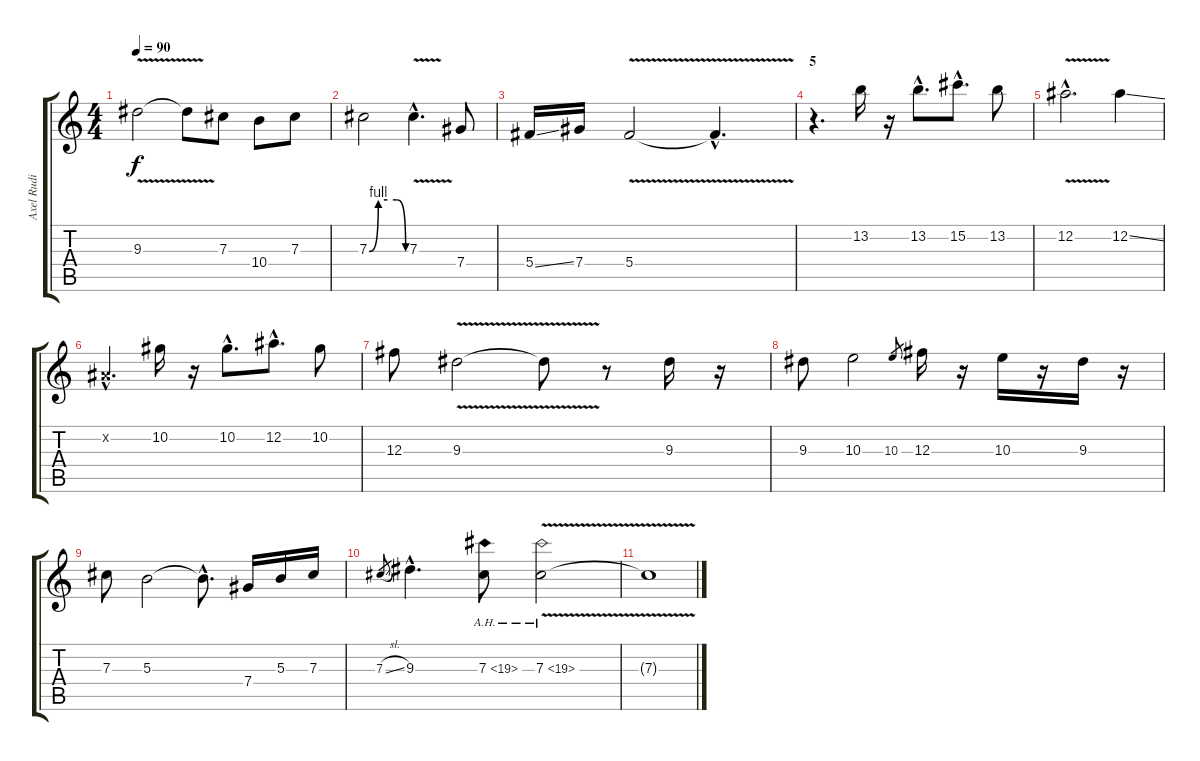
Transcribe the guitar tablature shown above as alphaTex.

\track ("Axel Rudi Pell - Chitarra" "Axel Rudi ") {instrument distortionguitar}
\staff {score tabs}
\tuning (Eb4 Bb3 Gb3 Db3 Ab2 Eb2) {hide}
\ts (4 4)
\tempo 90
\clef g2
\ks c
9.3{v}.2{dy f} 9.3{t}.8 7.3.8 10.4.8 7.3.8 |
7.3{be (custom 0 0 15 4 30 4 45 4 60 0)}.2 7.3{v hac}.4{d} 7.4.8 |
5.4{ss}.16 7.4.16 5.4{v}.2 5.4{hac t}.4{d} |
\section ("" "5")
r.4{d} 13.2.16 r.16 13.2{hac}.8{d} 15.2{hac}.8{d} 13.2.8 |
12.2{v hac}.2{d} 12.2{ss}.4 |
0.2{hac x}.4{d} 10.2.16 r.16 10.2{hac}.8{d} 12.2{hac}.8{d} 10.2.8 |
12.3.8 9.3{v}.2 9.3{t}.8 r.8 9.3.16 r.16 |
9.3.8 10.3.2 10.3.8{gr} 12.3.16 r.16 10.3.16 r.16 9.3.16 r.16 |
7.3.8 5.3.2 5.3{hac t}.8{d} 7.4.16 5.3.16 7.3.16 |
7.3{sl}.8{gr} 9.3{hac}.4{d} 7.3{ah 12}.8 7.3{ah 12 v}.2 |
7.3{t}.1
